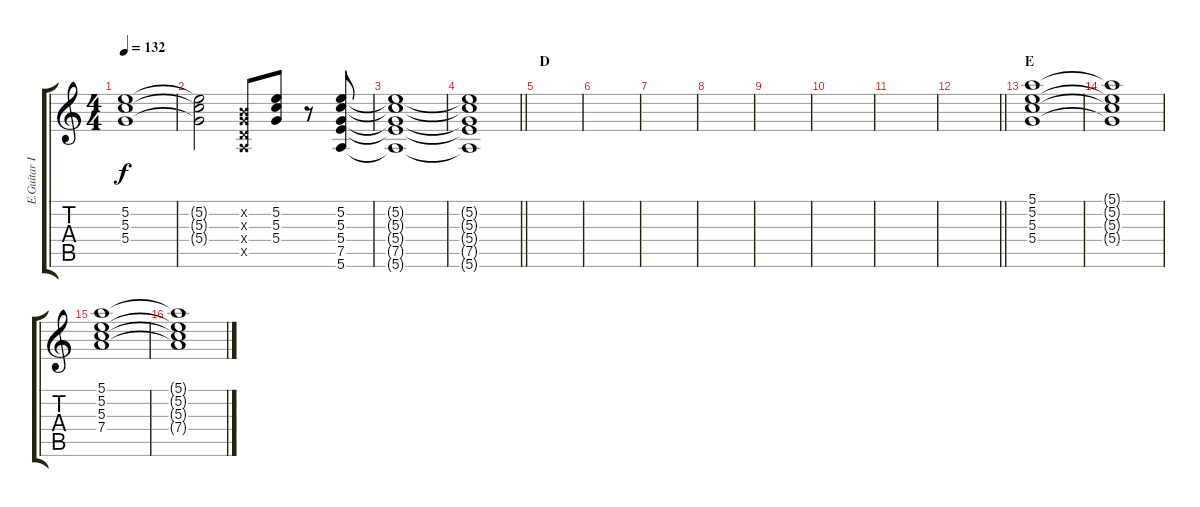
\track ("E.Guitar II" "E.Guitar I") {instrument distortionguitar}
\staff {score tabs}
\tuning (E4 B3 G3 D3 A2 E2) {hide}
\ts (4 4)
\tempo 132
\clef g2
\ks c
(5.2{t} 5.3{t} 5.4{t}).1{dy f} |
(5.2{t} 5.3{t} 5.4{t}).2 (0.2{x} 0.3{x} 0.4{x} 0.5{x}).8 (5.2 5.3 5.4).8 r.8 (5.2 5.3 5.4 7.5 5.6).8 |
(5.2{t} 5.3{t} 5.4{t} 7.5{t} 5.6{t}).1 |
\barLineRight lightlight
(5.2{t} 5.3{t} 5.4{t} 7.5{t} 5.6{t}).1 |
\section ("" "D")
|
|
|
|
|
|
|
\barLineRight lightlight
|
\section ("" "E")
(5.1 5.2 5.3 5.4).1 |
(5.1{t} 5.2{t} 5.3{t} 5.4{t}).1 |
(5.1 5.2 5.3 7.4).1 |
(5.1{t} 5.2{t} 5.3{t} 7.4{t}).1
